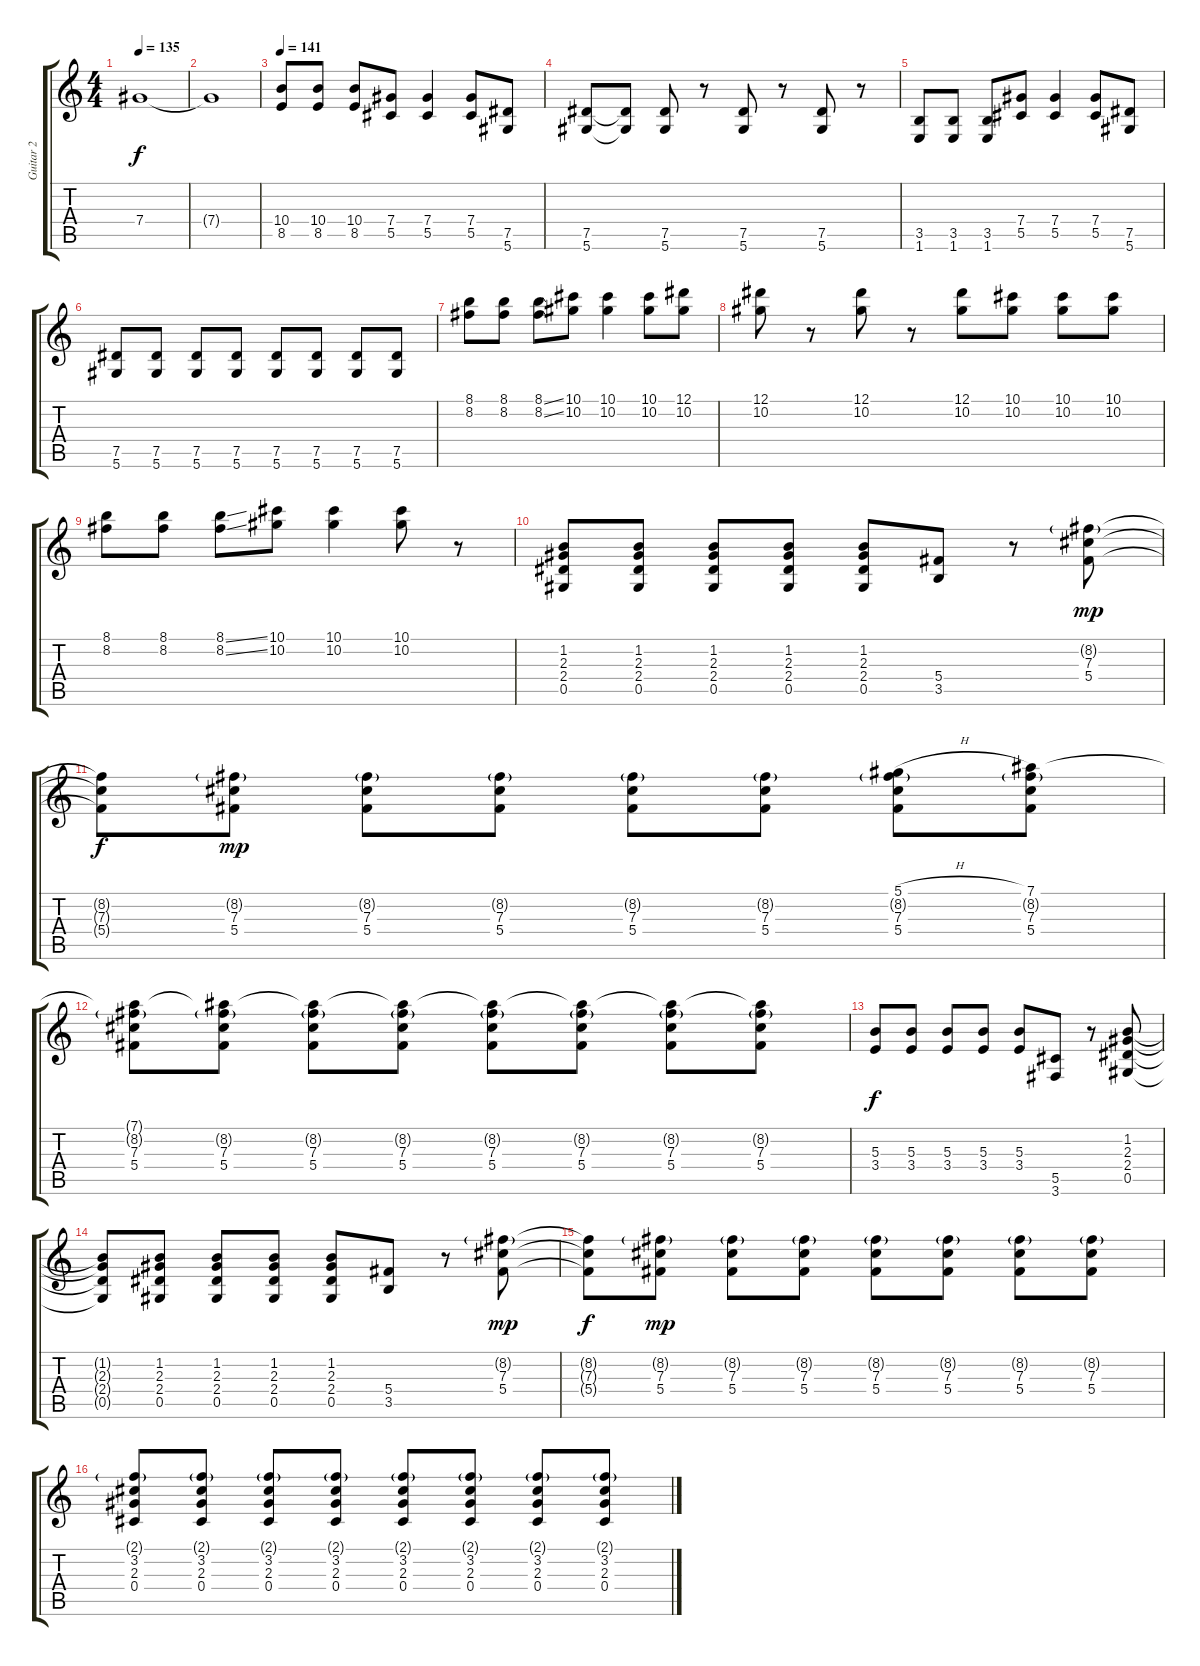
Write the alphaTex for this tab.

\track ("Guitar 2" "Guitar 2") {instrument distortionguitar}
\staff {score tabs}
\tuning (Eb4 Bb3 Gb3 Db3 Ab2 Eb2) {hide}
\ts (4 4)
\tempo 135
\clef g2
\ks c
7.4{t}.1{dy f} |
7.4{t}.1 |
\tempo 141
(10.4 8.5).8 (10.4 8.5).8 (10.4 8.5).8 (7.4 5.5).8 (7.4 5.5).4 (7.4 5.5).8 (7.5 5.6).8 |
(7.5 5.6).8 (7.5{t} 5.6{t}).8 (7.5 5.6).8 r.8 (7.5 5.6).8 r.8 (7.5 5.6).8 r.8 |
(3.5 1.6).8 (3.5 1.6).8 (3.5 1.6).8 (7.4 5.5).8 (7.4 5.5).4 (7.4 5.5).8 (7.5 5.6).8 |
(7.5 5.6).8 (7.5 5.6).8 (7.5 5.6).8 (7.5 5.6).8 (7.5 5.6).8 (7.5 5.6).8 (7.5 5.6).8 (7.5 5.6).8 |
(8.1 8.2).8 (8.1 8.2).8 (8.1{ss} 8.2{ss}).8 (10.1 10.2).8 (10.1 10.2).4 (10.1 10.2).8 (12.1 10.2).8 |
(12.1 10.2).8 r.8 (12.1 10.2).8 r.8 (12.1 10.2).8 (10.1 10.2).8 (10.1 10.2).8 (10.1 10.2).8 |
(8.1 8.2).8 (8.1 8.2).8 (8.1{ss} 8.2{ss}).8 (10.1 10.2).8 (10.1 10.2).4 (10.1 10.2).8 r.8 |
(1.2 2.3 2.4 0.5).8 (1.2 2.3 2.4 0.5).8 (1.2 2.3 2.4 0.5).8 (1.2 2.3 2.4 0.5).8 (1.2 2.3 2.4 0.5).8 (5.4 3.5).8 r.8 (8.2{g} 7.3 5.4).8{dy mp} |
(8.2{t} 7.3{t} 5.4{t}).8{dy f} (8.2{g} 7.3 5.4).8{dy mp} (8.2{g} 7.3 5.4).8 (8.2{g} 7.3 5.4).8 (8.2{g} 7.3 5.4).8 (8.2{g} 7.3 5.4).8 (5.1{h} 8.2{g} 7.3 5.4).8 (7.1 8.2{g} 7.3 5.4).8 |
(7.1{t} 8.2{g} 7.3 5.4).8 (7.1{t} 8.2{g} 7.3 5.4).8 (7.1{t} 8.2{g} 7.3 5.4).8 (7.1{t} 8.2{g} 7.3 5.4).8 (7.1{t} 8.2{g} 7.3 5.4).8 (7.1{t} 8.2{g} 7.3 5.4).8 (7.1{t} 8.2{g} 7.3 5.4).8 (7.1{t} 8.2{g} 7.3 5.4).8 |
(5.3 3.4).8{dy f} (5.3 3.4).8 (5.3 3.4).8 (5.3 3.4).8 (5.3 3.4).8 (5.5 3.6).8 r.8 (1.2 2.3 2.4 0.5).8 |
(1.2{t} 2.3{t} 2.4{t} 0.5{t}).8 (1.2 2.3 2.4 0.5).8 (1.2 2.3 2.4 0.5).8 (1.2 2.3 2.4 0.5).8 (1.2 2.3 2.4 0.5).8 (5.4 3.5).8 r.8 (8.2{g} 7.3 5.4).8{dy mp} |
(8.2{t} 7.3{t} 5.4{t}).8{dy f} (8.2{g} 7.3 5.4).8{dy mp} (8.2{g} 7.3 5.4).8 (8.2{g} 7.3 5.4).8 (8.2{g} 7.3 5.4).8 (8.2{g} 7.3 5.4).8 (8.2{g} 7.3 5.4).8 (8.2{g} 7.3 5.4).8 |
(2.1{g} 3.2 2.3 0.4).8 (2.1{g} 3.2 2.3 0.4).8 (2.1{g} 3.2 2.3 0.4).8 (2.1{g} 3.2 2.3 0.4).8 (2.1{g} 3.2 2.3 0.4).8 (2.1{g} 3.2 2.3 0.4).8 (2.1{g} 3.2 2.3 0.4).8 (2.1{g} 3.2 2.3 0.4).8
